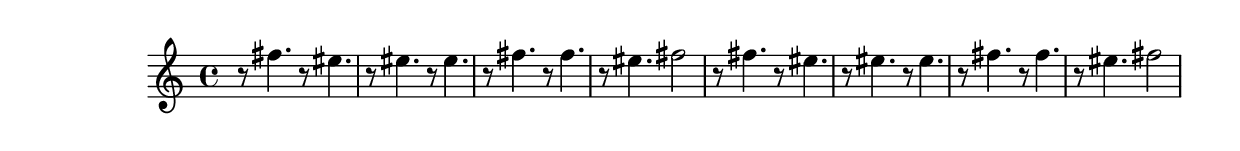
saxNotes = \transpose ees c' {
	r8 a'4. r8 gis'4. |
r8 gis'4. r8 gis'4. |
r8 a'4. r8 a'4. |
r8 gis'4. a'2 |

r8 a'4. r8 gis'4. |
r8 gis'4. r8 gis'4. |
r8 a'4. r8 a'4. |
r8 gis'4. a'2 |


}

\new Staff \saxNotes
